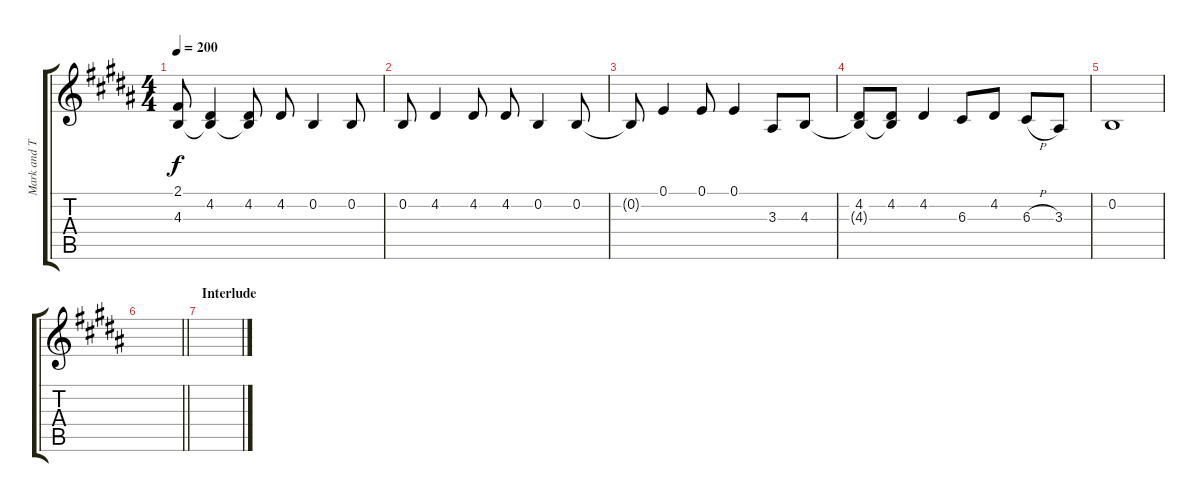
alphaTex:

\track ("Mark and Tom (Vocal)" "Mark and T") {instrument oboe}
\staff {score tabs}
\tuning (E4 B3 G3 D3 A2 E2) {hide}
\ts (4 4)
\tempo 200
\clef g2
\ks b
(2.1 4.3).8{dy f} (4.2 4.3{t}).4 (4.2 4.3{t}).8 4.2.8 0.2.4 0.2.8 |
0.2.8 4.2.4 4.2.8 4.2.8 0.2.4 0.2.8 |
0.2{t}.8 0.1.4 0.1.8 0.1.4 3.3.8 4.3.8 |
(4.2 4.3{t}).8 (4.2 4.3{t}).8 4.2.4 6.3.8 4.2.8 6.3{h}.8 3.3.8 |
0.2.1 |
\barLineRight lightlight
|
\section ("" "Interlude")
